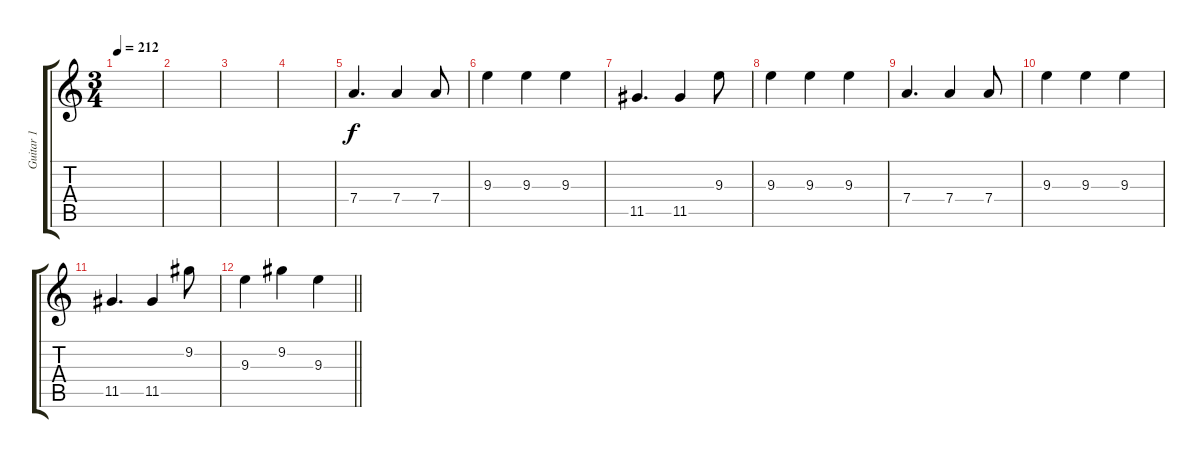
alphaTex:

\track ("Guitar 1" "Guitar 1") {instrument electricguitarjazz}
\staff {score tabs}
\tuning (E4 B3 G3 D3 A2 E2) {hide}
\ts (3 4)
\tempo 212
\clef g2
\ks c
|
|
|
|
7.4.4{d} 7.4.4 7.4.8 |
9.3.4 9.3.4 9.3.4 |
11.5.4{d} 11.5.4 9.3.8 |
9.3.4 9.3.4 9.3.4 |
7.4.4{d} 7.4.4 7.4.8 |
9.3.4 9.3.4 9.3.4 |
11.5.4{d} 11.5.4 9.2.8 |
\barLineRight lightlight
9.3.4 9.2.4 9.3.4
